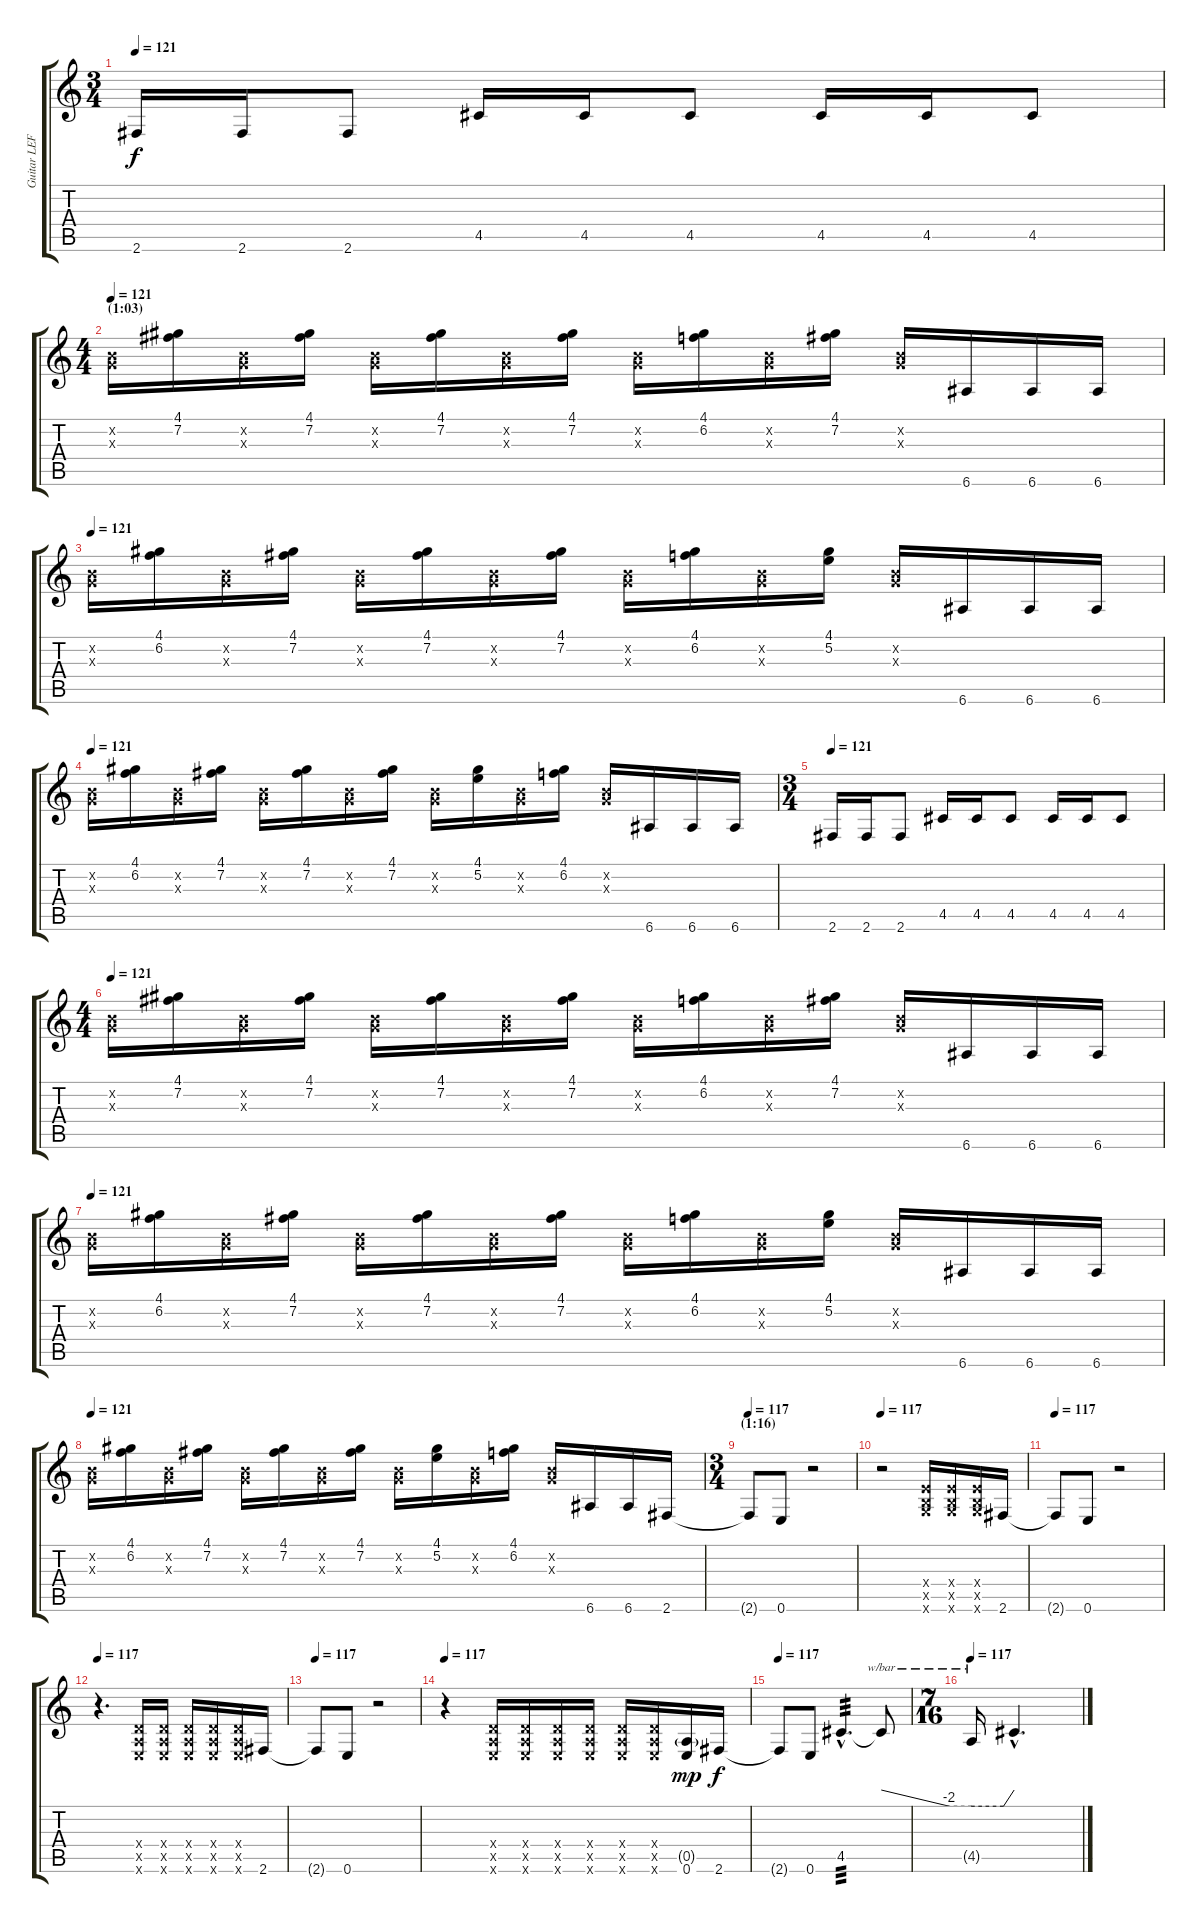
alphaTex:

\track ("Guitar LEFT" "Guitar LEF") {instrument distortionguitar}
\staff {score tabs}
\tuning (E4 B3 G3 D3 A2 E2) {hide}
\ts (3 4)
\tempo 121
\clef g2
\ks c
2.6.16{dy f} 2.6.16 2.6.8 4.5.16 4.5.16 4.5.8 4.5.16 4.5.16 4.5.8 |
\ts (4 4)
\section ("" "(1:03)")
\tempo 121
(0.2{x} 0.3{x}).16 (4.1 7.2).16 (0.2{x} 0.3{x}).16 (4.1 7.2).16 (0.2{x} 0.3{x}).16 (4.1 7.2).16 (0.2{x} 0.3{x}).16 (4.1 7.2).16 (0.2{x} 0.3{x}).16 (4.1 6.2).16 (0.2{x} 0.3{x}).16 (4.1 7.2).16 (0.2{x} 0.3{x}).16 6.6.16 6.6.16 6.6.16 |
\tempo 121
(0.2{x} 0.3{x}).16 (4.1 6.2).16 (0.2{x} 0.3{x}).16 (4.1 7.2).16 (0.2{x} 0.3{x}).16 (4.1 7.2).16 (0.2{x} 0.3{x}).16 (4.1 7.2).16 (0.2{x} 0.3{x}).16 (4.1 6.2).16 (0.2{x} 0.3{x}).16 (4.1 5.2).16 (0.2{x} 0.3{x}).16 6.6.16 6.6.16 6.6.16 |
\tempo 121
(0.2{x} 0.3{x}).16 (4.1 6.2).16 (0.2{x} 0.3{x}).16 (4.1 7.2).16 (0.2{x} 0.3{x}).16 (4.1 7.2).16 (0.2{x} 0.3{x}).16 (4.1 7.2).16 (0.2{x} 0.3{x}).16 (4.1 5.2).16 (0.2{x} 0.3{x}).16 (4.1 6.2).16 (0.2{x} 0.3{x}).16 6.6.16 6.6.16 6.6.16 |
\ts (3 4)
\tempo 121
2.6.16 2.6.16 2.6.8 4.5.16 4.5.16 4.5.8 4.5.16 4.5.16 4.5.8 |
\ts (4 4)
\tempo 121
(0.2{x} 0.3{x}).16 (4.1 7.2).16 (0.2{x} 0.3{x}).16 (4.1 7.2).16 (0.2{x} 0.3{x}).16 (4.1 7.2).16 (0.2{x} 0.3{x}).16 (4.1 7.2).16 (0.2{x} 0.3{x}).16 (4.1 6.2).16 (0.2{x} 0.3{x}).16 (4.1 7.2).16 (0.2{x} 0.3{x}).16 6.6.16 6.6.16 6.6.16 |
\tempo 121
(0.2{x} 0.3{x}).16 (4.1 6.2).16 (0.2{x} 0.3{x}).16 (4.1 7.2).16 (0.2{x} 0.3{x}).16 (4.1 7.2).16 (0.2{x} 0.3{x}).16 (4.1 7.2).16 (0.2{x} 0.3{x}).16 (4.1 6.2).16 (0.2{x} 0.3{x}).16 (4.1 5.2).16 (0.2{x} 0.3{x}).16 6.6.16 6.6.16 6.6.16 |
\tempo 121
(0.2{x} 0.3{x}).16 (4.1 6.2).16 (0.2{x} 0.3{x}).16 (4.1 7.2).16 (0.2{x} 0.3{x}).16 (4.1 7.2).16 (0.2{x} 0.3{x}).16 (4.1 7.2).16 (0.2{x} 0.3{x}).16 (4.1 5.2).16 (0.2{x} 0.3{x}).16 (4.1 6.2).16 (0.2{x} 0.3{x}).16 6.6.16 6.6.16 2.6.16 |
\ts (3 4)
\section ("" "(1:16)")
\tempo 117
2.6{t}.8 0.6.8 r.2 |
\tempo 117
r.2 (2.4{x} 2.5{x} 3.6{x}).16{instrument guitarfretnoise} (2.4{x} 2.5{x} 3.6{x}).16 (2.4{x} 2.5{x} 3.6{x}).16 2.6.16{instrument distortionguitar} |
\tempo 117
2.6{t}.8 0.6.8 r.2 |
\tempo 117
r.4{d} (0.4{x} 0.5{x} 0.6{x}).16 (0.4{x} 0.5{x} 0.6{x}).16 (0.4{x} 0.5{x} 0.6{x}).16 (0.4{x} 0.5{x} 0.6{x}).16 (0.4{x} 0.5{x} 0.6{x}).16 2.6.16 |
\tempo 117
2.6{t}.8 0.6.8 r.2 |
\tempo 117
r.4 (0.4{x} 0.5{x} 0.6{x}).16 (0.4{x} 0.5{x} 0.6{x}).16 (0.4{x} 0.5{x} 0.6{x}).16 (0.4{x} 0.5{x} 0.6{x}).16 (0.4{x} 0.5{x} 0.6{x}).16 (0.4{x} 0.5{x} 0.6{x}).16 (0.5{g} 0.6).16{dy mp} 2.6.16{dy f} |
\tempo 117
2.6{t}.8 0.6.8 4.5{hac}.4{d tp 3} 4.5{t}.8{tbe (custom default 0 0 45 -8 60 -8)} |
\ts (7 16)
\tempo 117
4.5{t}.16{tbe (custom default 0 -8 45 -8 60 0)} 4.5{hac t}.4{d}
